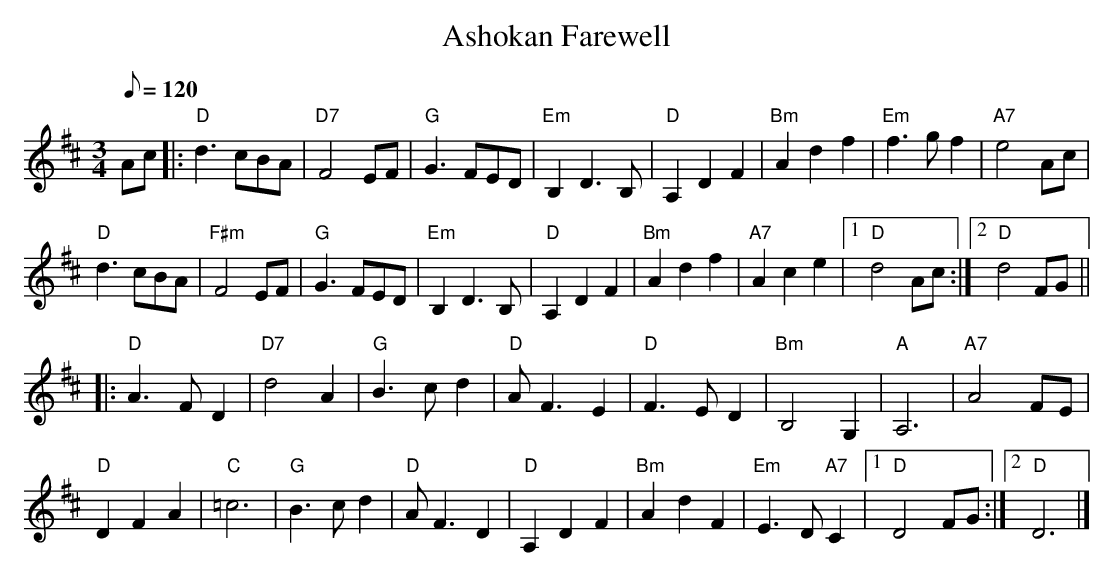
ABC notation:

X:1
T: Ashokan Farewell
M: 3/4
L: 1/8
Q: 120
K: Dmaj
Ac \
|: "D" d3 cBA | "D7" F4 EF | "G" G3 FED | "Em" B,2 D3 B, |\
"D" A,2 D2 F2 | "Bm" A2 d2 f2 | "Em" f3 g f2 | "A7" e4 Ac |
"D" d3 cBA | "F#m" F4 EF | "G" G3 FED | "Em" B,2 D3 B, |\
"D" A,2 D2 F2 | "Bm" A2 d2 f2 | "A7" A2 c2 e2 | [1 "D" d4 Ac :| [2 "D" d4 FG ||
|: "D" A3 F D2 | "D7" d4 A2 | "G" B3 c d2 | "D" A F3 E2 |\
"D" F3 E D2 | "Bm" B,4 G,2 | "A" A,6 | "A7" A4 FE |
"D" D2 F2 A2 | "C" =c6 | "G" B3 c d2 | "D" A F3 D2 |\
"D" A,2 D2 F2| "Bm" A2 d2 F2 | "Em" E3 D "A7" C2 | [1 "D" D4 FG :| [2 "D" D6 |]
